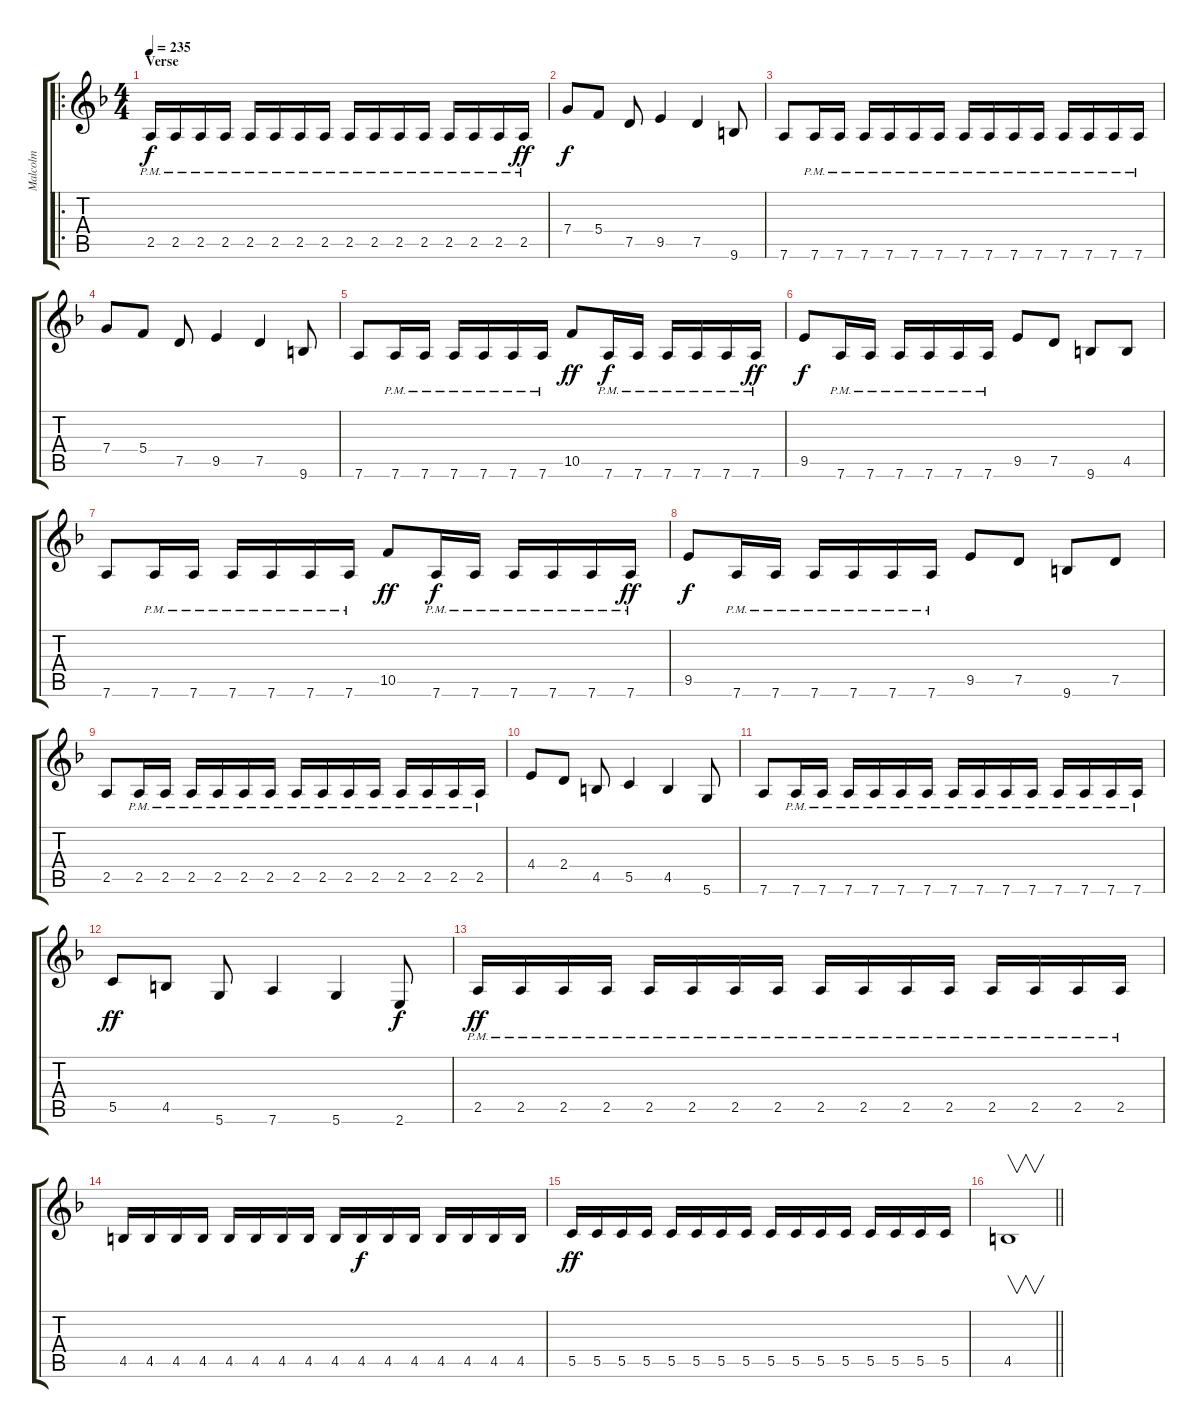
\track ("Malcolm" "Malcolm") {instrument overdrivenguitar}
\staff {score tabs}
\tuning (D4 A3 F3 C3 G2 D2) {hide}
\ro
\ts (4 4)
\section ("" "Verse")
\tempo 235
\clef g2
\ks f
2.5{pm}.16{dy f} 2.5{pm}.16 2.5{pm}.16 2.5{pm}.16 2.5{pm}.16 2.5{pm}.16 2.5{pm}.16 2.5{pm}.16 2.5{pm}.16 2.5{pm}.16 2.5{pm}.16 2.5{pm}.16 2.5{pm}.16 2.5{pm}.16 2.5{pm}.16 2.5{pm}.16{dy ff} |
7.4.8{dy f} 5.4.8 7.5.8 9.5.4 7.5.4 9.6.8 |
7.6.8 7.6{pm}.16 7.6{pm}.16 7.6{pm}.16 7.6{pm}.16 7.6{pm}.16 7.6{pm}.16 7.6{pm}.16 7.6{pm}.16 7.6{pm}.16 7.6{pm}.16 7.6{pm}.16 7.6{pm}.16 7.6{pm}.16 7.6{pm}.16 |
7.4.8 5.4.8 7.5.8 9.5.4 7.5.4 9.6.8 |
7.6.8 7.6{pm}.16 7.6{pm}.16 7.6{pm}.16 7.6{pm}.16 7.6{pm}.16 7.6{pm}.16 10.5.8{dy ff} 7.6{pm}.16{dy f} 7.6{pm}.16 7.6{pm}.16 7.6{pm}.16 7.6{pm}.16 7.6{pm}.16{dy ff} |
9.5.8{dy f} 7.6{pm}.16 7.6{pm}.16 7.6{pm}.16 7.6{pm}.16 7.6{pm}.16 7.6{pm}.16 9.5.8 7.5.8 9.6.8 4.5.8 |
7.6.8 7.6{pm}.16 7.6{pm}.16 7.6{pm}.16 7.6{pm}.16 7.6{pm}.16 7.6{pm}.16 10.5.8{dy ff} 7.6{pm}.16{dy f} 7.6{pm}.16 7.6{pm}.16 7.6{pm}.16 7.6{pm}.16 7.6{pm}.16{dy ff} |
9.5.8{dy f} 7.6{pm}.16 7.6{pm}.16 7.6{pm}.16 7.6{pm}.16 7.6{pm}.16 7.6{pm}.16 9.5.8 7.5.8 9.6.8 7.5.8 |
2.5.8 2.5{pm}.16 2.5{pm}.16 2.5{pm}.16 2.5{pm}.16 2.5{pm}.16 2.5{pm}.16 2.5{pm}.16 2.5{pm}.16 2.5{pm}.16 2.5{pm}.16 2.5{pm}.16 2.5{pm}.16 2.5{pm}.16 2.5{pm}.16 |
4.4.8 2.4.8 4.5.8 5.5.4 4.5.4 5.6.8 |
7.6.8 7.6{pm}.16 7.6{pm}.16 7.6{pm}.16 7.6{pm}.16 7.6{pm}.16 7.6{pm}.16 7.6{pm}.16 7.6{pm}.16 7.6{pm}.16 7.6{pm}.16 7.6{pm}.16 7.6{pm}.16 7.6{pm}.16 7.6{pm}.16 |
5.5.8{dy ff} 4.5.8 5.6.8 7.6.4 5.6.4 2.6.8{dy f} |
2.5{pm}.16{dy ff} 2.5{pm}.16 2.5{pm}.16 2.5{pm}.16 2.5{pm}.16 2.5{pm}.16 2.5{pm}.16 2.5{pm}.16 2.5{pm}.16 2.5{pm}.16 2.5{pm}.16 2.5{pm}.16 2.5{pm}.16 2.5{pm}.16 2.5{pm}.16 2.5{pm}.16 |
4.5.16 4.5.16 4.5.16 4.5.16 4.5.16 4.5.16 4.5.16 4.5.16 4.5.16 4.5.16{dy f} 4.5.16 4.5.16 4.5.16 4.5.16 4.5.16 4.5.16 |
5.5.16{dy ff} 5.5.16 5.5.16 5.5.16 5.5.16 5.5.16 5.5.16 5.5.16 5.5.16 5.5.16 5.5.16 5.5.16 5.5.16 5.5.16 5.5.16 5.5.16 |
\barLineRight lightlight
4.5.1{v}
